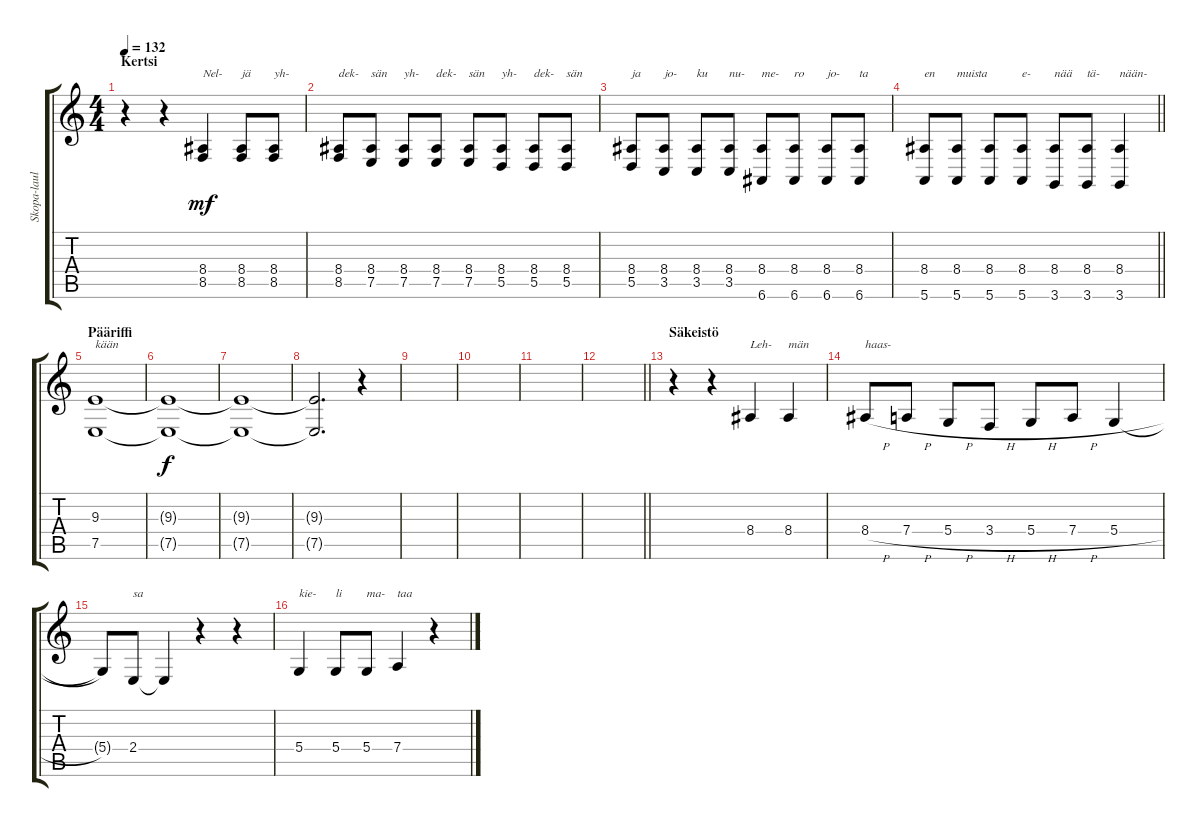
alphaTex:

\track ("Skopa-laulu" "Skopa-laul") {instrument cello}
\staff {score tabs}
\tuning (E4 B3 G3 D3 A2 E2) {hide}
\ts (4 4)
\section ("" "Kertsi")
\tempo 132
\clef g2
\ks c
r.4{dy f} r.4 (8.4 8.5).4{txt "Nel-" dy mf} (8.4 8.5).8{txt "jä"} (8.4 8.5).8{txt "yh-"} |
(8.4 8.5).8{txt "dek-"} (8.4 7.5).8{txt "sän"} (8.4 7.5).8{txt "yh-"} (8.4 7.5).8{txt "dek-"} (8.4 7.5).8{txt "sän"} (8.4 5.5).8{txt "yh-"} (8.4 5.5).8{txt "dek-"} (8.4 5.5).8{txt "sän"} |
(8.4 5.5).8{txt "ja"} (8.4 3.5).8{txt "jo-"} (8.4 3.5).8{txt "ku"} (8.4 3.5).8{txt "nu-"} (8.4 6.6).8{txt "me-"} (8.4 6.6).8{txt "ro"} (8.4 6.6).8{txt "jo-"} (8.4 6.6).8{txt "ta"} |
\barLineRight lightlight
(8.4 5.6).8{txt "en"} (8.4 5.6).8{txt "muista"} (8.4 5.6).8 (8.4 5.6).8{txt "e-"} (8.4 3.6).8{txt "nää"} (8.4 3.6).8{txt "tä-"} (8.4 3.6).4{txt "nään-"} |
\section ("" "Pääriffi")
(9.3 7.5).1{txt "kään"} |
(9.3{t} 7.5{t}).1{dy f} |
(9.3{t} 7.5{t}).1 |
(9.3{t} 7.5{t}).2{d} r.4 |
|
|
|
\barLineRight lightlight
|
\section ("" "Säkeistö")
r.4 r.4 8.4.4{txt "Leh-"} 8.4.4{txt "män"} |
8.4{h}.8{txt "haas-"} 7.4{h}.8 5.4{h}.8 3.4{h}.8 5.4{h}.8 7.4{h}.8 5.4{h}.4 |
5.4{t}.8 2.4.8{txt "sa"} 2.4{t}.4 r.4 r.4 |
5.4.4{txt "kie-"} 5.4.8{txt "li"} 5.4.8{txt "ma-"} 7.4.4{txt "taa"} r.4
